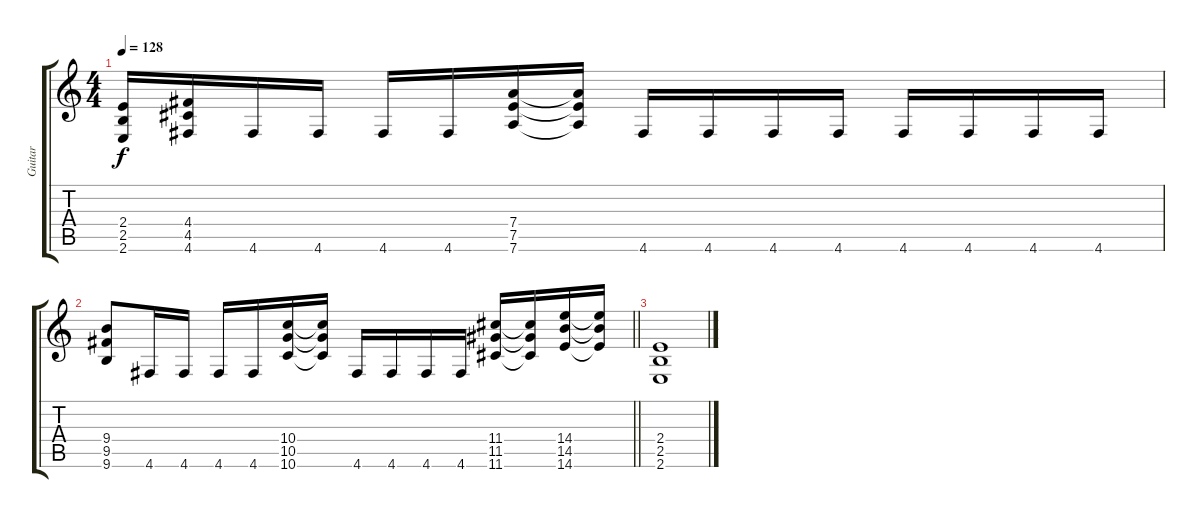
\track ("Guitar" "Guitar") {instrument distortionguitar}
\staff {score tabs}
\tuning (E4 B3 G3 D3 A2 D2) {hide}
\ts (4 4)
\tempo 128
\clef g2
\ks c
(2.4 2.5 2.6).16{dy f} (4.4 4.5 4.6).16 4.6.16 4.6.16 4.6.16 4.6.16 (7.4 7.5 7.6).16 (7.4{t} 7.5{t} 7.6{t}).16 4.6.16 4.6.16 4.6.16 4.6.16 4.6.16 4.6.16 4.6.16 4.6.16 |
\barLineRight lightlight
(9.4 9.5 9.6).8 4.6.16 4.6.16 4.6.16 4.6.16 (10.4 10.5 10.6).16 (10.4{t} 10.5{t} 10.6{t}).16 4.6.16 4.6.16 4.6.16 4.6.16 (11.4 11.5 11.6).16 (11.4{t} 11.5{t} 11.6{t}).16 (14.4 14.5 14.6).16 (14.4{t} 14.5{t} 14.6{t}).16 |
\section ("" "")
(2.4 2.5 2.6).1
